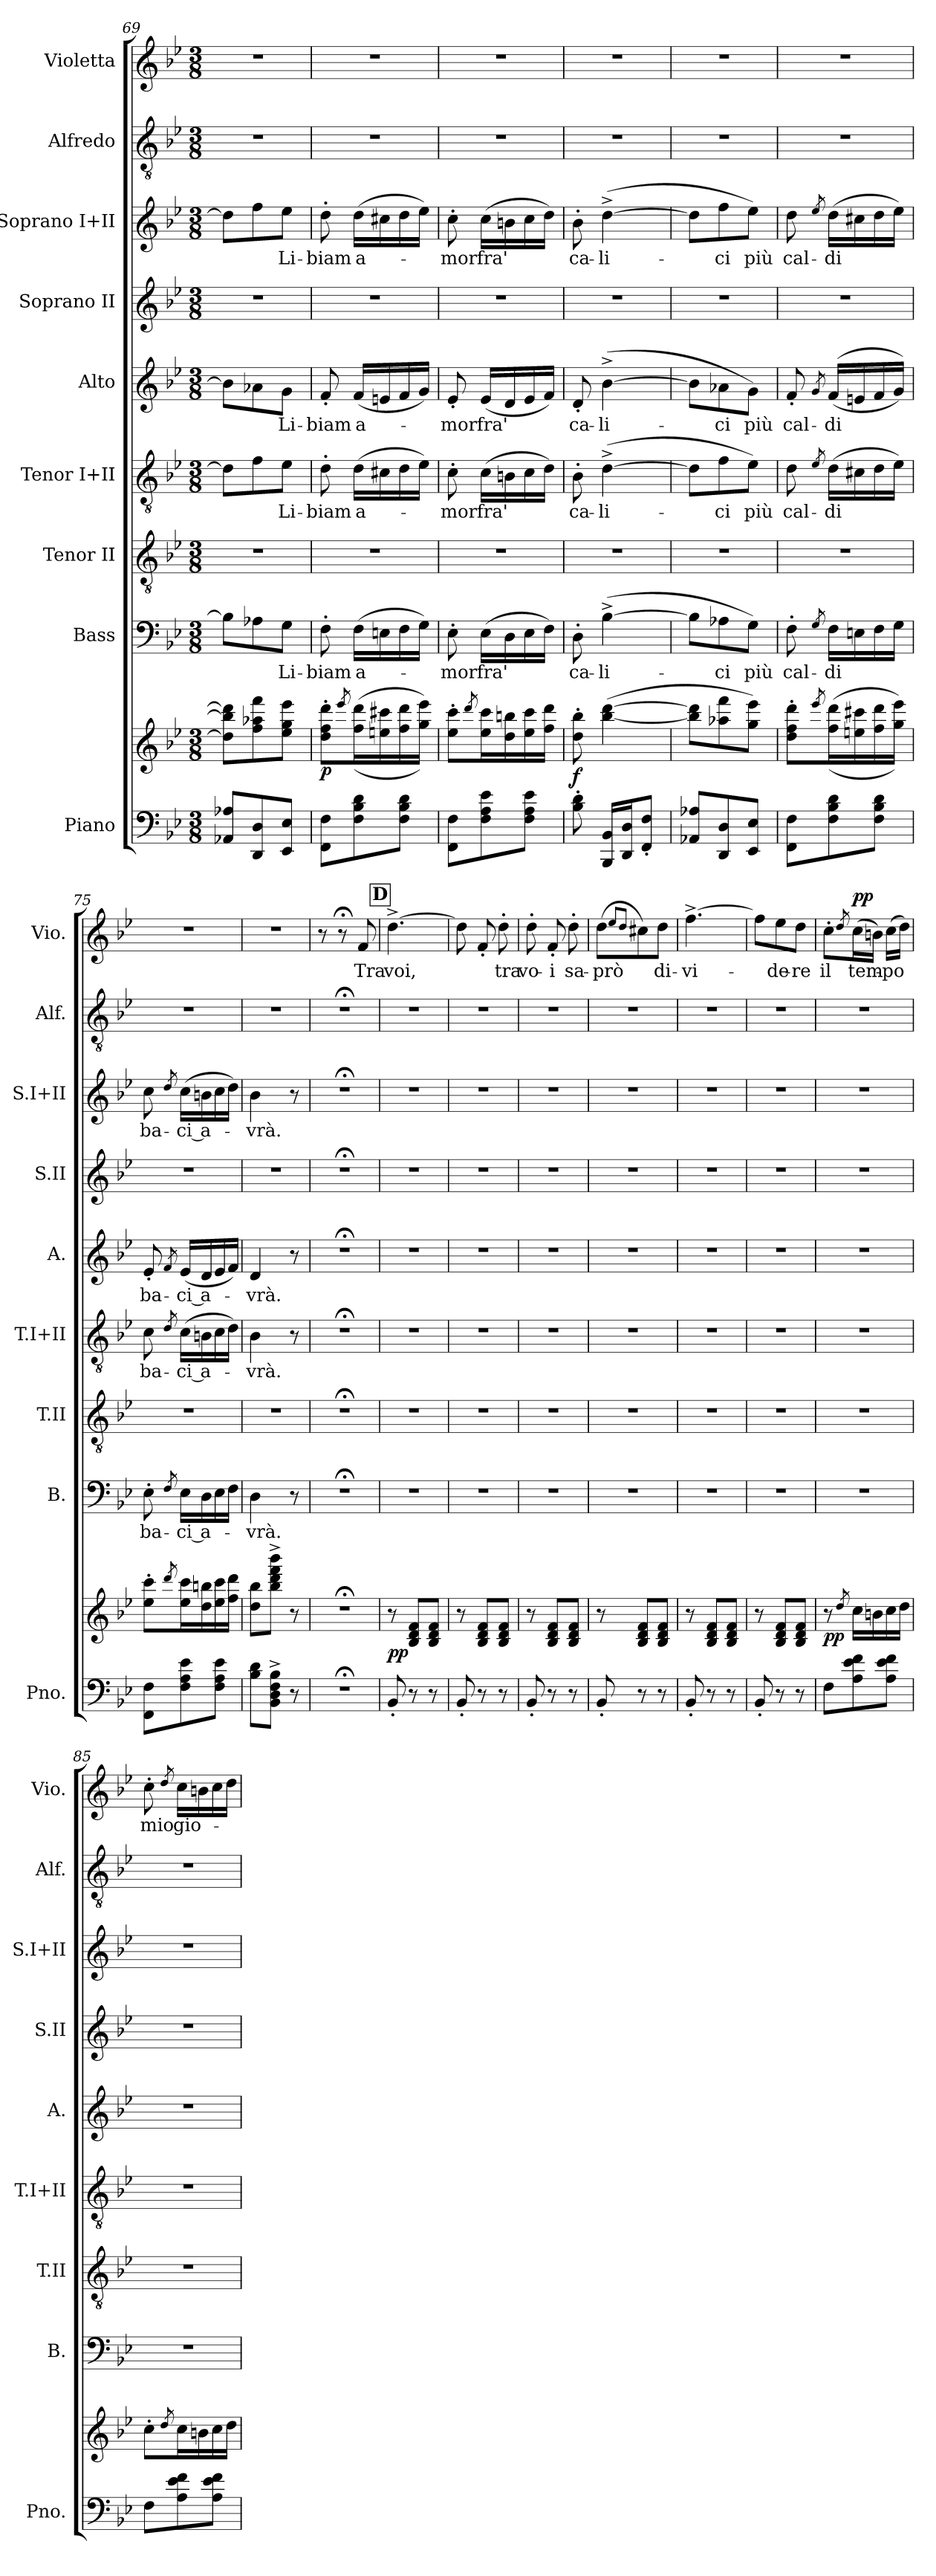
**kern	**kern	**dynam	**kern	**text	**kern	**kern	**text	**kern	**text	**kern	**kern	**text	**kern	**kern	**text	**dynam
*part9	*part9	*part9	*part8	*part8	*part7	*part6	*part6	*part5	*part5	*part4	*part3	*part3	*part2	*part1	*part1	*part1
*staff10	*staff9	*staff9/10	*staff8	*staff8	*staff7	*staff6	*staff6	*staff5	*staff5	*staff4	*staff3	*staff3	*staff2	*staff1	*staff1	*staff1
*I"Piano	*	*	*I"Bass	*	*I"Tenor II	*I"Tenor I+II	*	*I"Alto	*	*I"Soprano II	*I"Soprano I+II	*	*I"Alfredo	*I"Violetta	*	*
*I'Pno.	*	*	*I'B.	*	*I'T.II	*I'T.I+II	*	*I'A.	*	*I'S.II	*I'S.I+II	*	*I'Alf.	*I'Vio.	*	*
*clefF4	*clefG2	*	*clefF4	*	*clefGv2	*clefGv2	*	*clefG2	*	*clefG2	*clefG2	*	*clefGv2	*clefG2	*	*
*k[b-e-]	*k[b-e-]	*	*k[b-e-]	*	*k[b-e-]	*k[b-e-]	*	*k[b-e-]	*	*k[b-e-]	*k[b-e-]	*	*k[b-e-]	*k[b-e-]	*	*
*M3/8	*M3/8	*	*M3/8	*	*M3/8	*M3/8	*	*M3/8	*	*M3/8	*M3/8	*	*M3/8	*M3/8	*	*
=69	=69	=69	=69	=69	=69	=69	=69	=69	=69	=69	=69	=69	=69	=69	=69	=69
8AA-X\ 8A-X\L	8dd\] 8bb-\] 8ddd\]L	.	8B-\L]	.	4.r	8d\L]	.	8b-\L]	.	4.r	8dd\L]	.	4.r	4.r	.	.
8DD/ 8D/	8ff\ 8aa-X\ 8fff\	.	8A-X\	.	.	8f\	.	8a-X\	.	.	8ff\	.	.	.	.	.
8EE-/ 8E-/J	8ee-\ 8gg\ 8eee-\J	.	8G\J	Li-	.	8e-\J	Li-	8g\J	Li-	.	8ee-\J	Li-	.	.	.	.
=70	=70	=70	=70	=70	=70	=70	=70	=70	=70	=70	=70	=70	=70	=70	=70	=70
!	!	!LO:DY:b	!	!	!	!	!	!	!	!	!	!	!	!	!	!
8FF/ 8F/L	8dd\' 8ff\' 8ddd\'L	p	8F'\	-biam	4.r	8d'\	-biam	8f'/	-biam	4.r	8dd'\	-biam	4.r	4.r	.	.
.	8qeee-/	.	.	.	.	.	.	.	.	.	.	.	.	.	.	.
8F\ 8B-\ 8d\	((16ff\ 16ddd\L	.	(16F\LL	a-	.	(16d\LL	a-	(16f/LL	a-	.	(16dd\LL	a-	.	.	.	.
.	16een\ 16ccc#X\	.	16En\	.	.	16c#X\	.	16en/	.	.	16cc#X\	.	.	.	.	.
8F\ 8B-\ 8d\J	16ff\ 16ddd\	.	16F\	.	.	16d\	.	16f/	.	.	16dd\	.	.	.	.	.
.	16gg\ 16eee-\JJ))	.	16G\JJ)	.	.	16e-\JJ)	.	16g/JJ)	.	.	16ee-\JJ)	.	.	.	.	.
=71	=71	=71	=71	=71	=71	=71	=71	=71	=71	=71	=71	=71	=71	=71	=71	=71
8FF/ 8F/L	8ee-\' 8ccc\'L	.	8E-'\	-mor	4.r	8c'\	-mor	8e-'/	-mor	4.r	8cc'\	-mor	4.r	4.r	.	.
.	8qddd/	.	.	.	.	.	.	.	.	.	.	.	.	.	.	.
8F\ 8A\ 8e-\	16ee-\ 16ccc\L	.	(16E-\LL	fra'	.	(16c\LL	fra'	(16e-/LL	fra'	.	(16cc\LL	fra'	.	.	.	.
.	16dd\ 16bbn\	.	16D\	.	.	16Bn\	.	16d/	.	.	16bn\	.	.	.	.	.
8F\ 8A\ 8e-\J	16ee-\ 16ccc\	.	16E-\	.	.	16c\	.	16e-/	.	.	16cc\	.	.	.	.	.
.	16ff\ 16ddd\JJ	.	16F\JJ)	.	.	16d\JJ)	.	16f/JJ)	.	.	16dd\JJ)	.	.	.	.	.
=72	=72	=72	=72	=72	=72	=72	=72	=72	=72	=72	=72	=72	=72	=72	=72	=72
!	!	!LO:DY:b	!	!	!	!	!	!	!	!	!	!	!	!	!	!
8B-\' 8d\'	8dd\' 8bb-\'	f	8D'\	ca-	4.r	8B-'\	ca-	8d'/	ca-	4.r	8b-'\	ca-	4.r	4.r	.	.
16BBB-/ 16BB-/LL	([4bb-\ [4ddd\	.	([4B-^\	-li-	.	([4d^\	-li-	([4b-^\	-li-	.	([4dd^\	-li-	.	.	.	.
16DD/ 16D/J	.	.	.	.	.	.	.	.	.	.	.	.	.	.	.	.
8FF/' 8F/'J	.	.	.	.	.	.	.	.	.	.	.	.	.	.	.	.
!!LO:PB:g=z
=73	=73	=73	=73	=73	=73	=73	=73	=73	=73	=73	=73	=73	=73	=73	=73	=73
8AA-X\ 8A-X\L	8bb-\] 8ddd\]L	.	8B-\L]	.	4.r	8d\L]	.	8b-\L]	.	4.r	8dd\L]	.	4.r	4.r	.	.
8DD/ 8D/	8aa-X\ 8fff\	.	8A-X\	-ci	.	8f\	-ci	8a-X\	-ci	.	8ff\	-ci	.	.	.	.
8EE-/ 8E-/J	8gg\ 8eee-\J)	.	8G\J)	più	.	8e-\J)	più	8g\J)	più	.	8ee-\J)	più	.	.	.	.
=74	=74	=74	=74	=74	=74	=74	=74	=74	=74	=74	=74	=74	=74	=74	=74	=74
8FF/ 8F/L	8dd\' 8ff\' 8ddd\'L	.	8F'\	cal-	4.r	8d\	cal-	8f'/	cal-	4.r	8dd\	cal-	4.r	4.r	.	.
.	8qeee-/	.	8qG/	.	.	8qe-/	.	8qg/	.	.	8qee-/	.	.	.	.	.
8F\ 8B-\ 8d\	((16ff\ 16ddd\L	.	16F\LL	-di	.	(16d\LL	-di	((16f/LL	-di	.	(16dd\LL	-di	.	.	.	.
.	16een\ 16ccc#X\	.	16En\	.	.	16c#X\	.	16en/	.	.	16cc#X\	.	.	.	.	.
8F\ 8B-\ 8d\J	16ff\ 16ddd\	.	16F\	.	.	16d\	.	16f/	.	.	16dd\	.	.	.	.	.
.	16gg\ 16eee-\JJ))	.	16G\JJ	.	.	16e-\JJ)	.	16g/JJ))	.	.	16ee-\JJ)	.	.	.	.	.
=75	=75	=75	=75	=75	=75	=75	=75	=75	=75	=75	=75	=75	=75	=75	=75	=75
8FF/ 8F/L	8ee-\' 8ccc\'L	.	8E-'\	ba-	4.r	8c\	ba-	8e-'/	ba-	4.r	8cc\	ba-	4.r	4.r	.	.
.	8qddd/	.	8qF/	.	.	8qd/	.	8qf/	.	.	8qdd/	.	.	.	.	.
8F\ 8A\ 8e-\	16ee-\ 16ccc\L	.	16E-\LL	ci a-	.	(16c\LL	ci a-	(16e-/LL	ci a-	.	(16cc\LL	ci a-	.	.	.	.
.	16dd\ 16bbn\	.	16D\	.	.	16Bn\	.	16d/	.	.	16bn\	.	.	.	.	.
8F\ 8A\ 8e-\J	16ee-\ 16ccc\	.	16E-\	.	.	16c\	.	16e-/	.	.	16cc\	.	.	.	.	.
.	16ff\ 16ddd\JJ	.	16F\JJ	.	.	16d\JJ)	.	16f/JJ)	.	.	16dd\JJ)	.	.	.	.	.
=76	=76	=76	=76	=76	=76	=76	=76	=76	=76	=76	=76	=76	=76	=76	=76	=76
8B-\ 8d\L	8dd\ 8bb-\L	.	4D\	-vrà.	4.r	4B-\	-vrà.	4d/	-vrà.	4.r	4b-\	-vrà.	4.r	4.r	.	.
8BB-\^ 8D\^ 8F\^ 8B-\^J	8bb-\^ 8ddd\^ 8fff\^ 8bbb-\^J	.	.	.	.	.	.	.	.	.	.	.	.	.	.	.
8r	8r	.	8r	.	.	8r	.	8r	.	.	8r	.	.	.	.	.
=77	=77	=77	=77	=77	=77	=77	=77	=77	=77	=77	=77	=77	=77	=77	=77	=77
4.r;<	4.r;<	.	4.r;<	.	4.r;<	4.r;<	.	4.r;<	.	4.r;<	4.r;<	.	4.r;<	8r	.	.
.	.	.	.	.	.	.	.	.	.	.	.	.	.	8r;<	.	.
.	.	.	.	.	.	.	.	.	.	.	.	.	.	8f/	Tra	.
!!LO:REH:place=s1:a:B:fs=14:t=D
=78	=78	=78	=78	=78	=78	=78	=78	=78	=78	=78	=78	=78	=78	=78	=78	=78
!	!	!LO:DY:b	!	!	!	!	!	!	!	!	!	!	!	!	!	!
8BB-'/	8r	pp	4.r	.	4.r	4.r	.	4.r	.	4.r	4.r	.	4.r	[4.dd^\	voi,	.
8r	8B-/ 8d/ 8f/L	.	.	.	.	.	.	.	.	.	.	.	.	.	.	.
8r	8B-/ 8d/ 8f/J	.	.	.	.	.	.	.	.	.	.	.	.	.	.	.
=79	=79	=79	=79	=79	=79	=79	=79	=79	=79	=79	=79	=79	=79	=79	=79	=79
8BB-'/	8r	.	4.r	.	4.r	4.r	.	4.r	.	4.r	4.r	.	4.r	8dd\]	.	.
8r	8B-/ 8d/ 8f/L	.	.	.	.	.	.	.	.	.	.	.	.	8f'/	.	.
8r	8B-/ 8d/ 8f/J	.	.	.	.	.	.	.	.	.	.	.	.	8dd'\	tra	.
=80	=80	=80	=80	=80	=80	=80	=80	=80	=80	=80	=80	=80	=80	=80	=80	=80
8BB-'/	8r	.	4.r	.	4.r	4.r	.	4.r	.	4.r	4.r	.	4.r	8dd'\	vo-	.
8r	8B-/ 8d/ 8f/L	.	.	.	.	.	.	.	.	.	.	.	.	8f'/	-i	.
8r	8B-/ 8d/ 8f/J	.	.	.	.	.	.	.	.	.	.	.	.	8dd'\	sa-	.
!!LO:LB:g=z
=81	=81	=81	=81	=81	=81	=81	=81	=81	=81	=81	=81	=81	=81	=81	=81	=81
8BB-'/	8r	.	4.r	.	4.r	4.r	.	4.r	.	4.r	4.r	.	4.r	(8dd\L	-prò	.
.	.	.	.	.	.	.	.	.	.	.	.	.	.	8qee-/L	.	.
.	.	.	.	.	.	.	.	.	.	.	.	.	.	8qdd/J	.	.
8r	8B-/ 8d/ 8f/L	.	.	.	.	.	.	.	.	.	.	.	.	8cc#X\)	.	.
8r	8B-/ 8d/ 8f/J	.	.	.	.	.	.	.	.	.	.	.	.	8dd\J	di-	.
=82	=82	=82	=82	=82	=82	=82	=82	=82	=82	=82	=82	=82	=82	=82	=82	=82
8BB-'/	8r	.	4.r	.	4.r	4.r	.	4.r	.	4.r	4.r	.	4.r	[4.ff^\	-vi-	.
8r	8B-/ 8d/ 8f/L	.	.	.	.	.	.	.	.	.	.	.	.	.	.	.
8r	8B-/ 8d/ 8f/J	.	.	.	.	.	.	.	.	.	.	.	.	.	.	.
=83	=83	=83	=83	=83	=83	=83	=83	=83	=83	=83	=83	=83	=83	=83	=83	=83
8BB-'/	8r	.	4.r	.	4.r	4.r	.	4.r	.	4.r	4.r	.	4.r	8ff\L]	.	.
8r	8B-/ 8d/ 8f/L	.	.	.	.	.	.	.	.	.	.	.	.	8ee-\	-de-	.
8r	8B-/ 8d/ 8f/J	.	.	.	.	.	.	.	.	.	.	.	.	8dd\J	-re	.
=84	=84	=84	=84	=84	=84	=84	=84	=84	=84	=84	=84	=84	=84	=84	=84	=84
!	!	!LO:DY:b	!	!	!	!	!	!	!	!	!	!	!	!	!	!
8F\L	8r	pp	4.r	.	4.r	4.r	.	4.r	.	4.r	4.r	.	4.r	8cc'\L	il	.
.	8qdd/	.	.	.	.	.	.	.	.	.	.	.	.	8qdd/	.	.
!	!	!	!	!	!	!	!	!	!	!	!	!	!	!	!	!LO:DY:a
8A\ 8e-\ 8f\	16cc\LL	.	.	.	.	.	.	.	.	.	.	.	.	(16cc\L	tem-	pp
.	16bn\	.	.	.	.	.	.	.	.	.	.	.	.	16bn\JJ)	.	.
8A\ 8e-\ 8f\J	16cc\	.	.	.	.	.	.	.	.	.	.	.	.	(16cc\LL	-po	.
.	16dd\JJ	.	.	.	.	.	.	.	.	.	.	.	.	16dd\JJ)	.	.
=85	=85	=85	=85	=85	=85	=85	=85	=85	=85	=85	=85	=85	=85	=85	=85	=85
8F\L	8cc'\L	.	4.r	.	4.r	4.r	.	4.r	.	4.r	4.r	.	4.r	8cc'\	mio	.
.	8qdd/	.	.	.	.	.	.	.	.	.	.	.	.	8qdd/	.	.
8A\ 8e-\ 8f\	16cc\L	.	.	.	.	.	.	.	.	.	.	.	.	16cc\LL	gio-	.
.	16bn\	.	.	.	.	.	.	.	.	.	.	.	.	16bn\	.	.
8A\ 8e-\ 8f\J	16cc\	.	.	.	.	.	.	.	.	.	.	.	.	16cc\	.	.
.	16dd\JJ	.	.	.	.	.	.	.	.	.	.	.	.	16dd\JJ	.	.
=	=	=	=	=	=	=	=	=	=	=	=	=	=	=	=	=
*-	*-	*-	*-	*-	*-	*-	*-	*-	*-	*-	*-	*-	*-	*-	*-	*-
